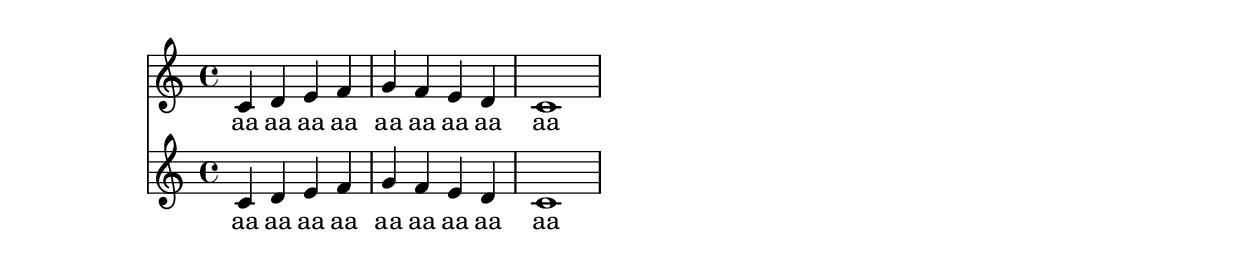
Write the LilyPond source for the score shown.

%% Do not edit this file; it is auto-generated from LSR http://lsr.dsi.unimi.it
%% This file is in the public domain.
\version "2.11.52"

\header {
  lsrtags = "text, vocal-music, spacing"

  texidoces = "
Este fragmento de código muestra cómo situar la línea de base de la
letra más cerca del pentagrama.

"
  doctitlees = "Ajuste del especiado vertical de la letra"

  texidoc = "
This snippet shows how to bring the lyrics line closer to the staff.

"
  doctitle = "Adjusting lyrics vertical spacing"
} % begin verbatim
% Default layout:
<<
  \new Staff \new Voice = melody \relative c' {
    c4 d e f
    g4 f e d
    c1
  }
  \new Lyrics \lyricsto melody { aa aa aa aa aa aa aa aa aa }

% Reducing the minimum space below the staff and above the lyrics:
  \new Staff \with {
    \override VerticalAxisGroup #'minimum-Y-extent = #'(-1 . 4)
  }
  \new Voice = melody \relative c' {
    c4 d e f
    g4 f e d
    c1
  }
  \new Lyrics \with {
    \override VerticalAxisGroup #'minimum-Y-extent = #'(-1.2 . 1)
  }
  \lyricsto melody { aa aa aa aa aa aa aa aa aa }
>>
